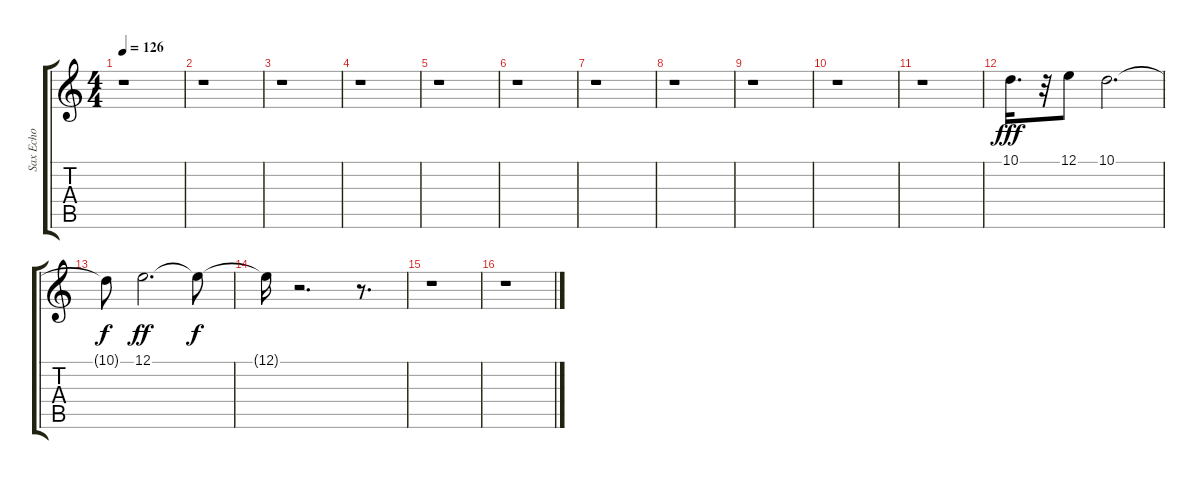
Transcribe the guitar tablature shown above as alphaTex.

\track ("Sax Echo" "Sax Echo") {instrument tenorsax}
\staff {score tabs}
\tuning (E4 B3 G3 D3 A2 E2) {hide}
\ts (4 4)
\tempo 126
\clef g2
\ks c
r.1{dy f} |
r.1 |
r.1 |
r.1 |
r.1 |
r.1 |
r.1 |
r.1 |
r.1 |
r.1 |
r.1 |
10.1.16{d dy fff} r.32 12.1.8 10.1.2{d} |
10.1{t}.8{dy f} 12.1.2{d dy ff} 12.1{t}.8{dy f} |
12.1{t}.16 r.2{d} r.8{d} |
r.1 |
r.1
